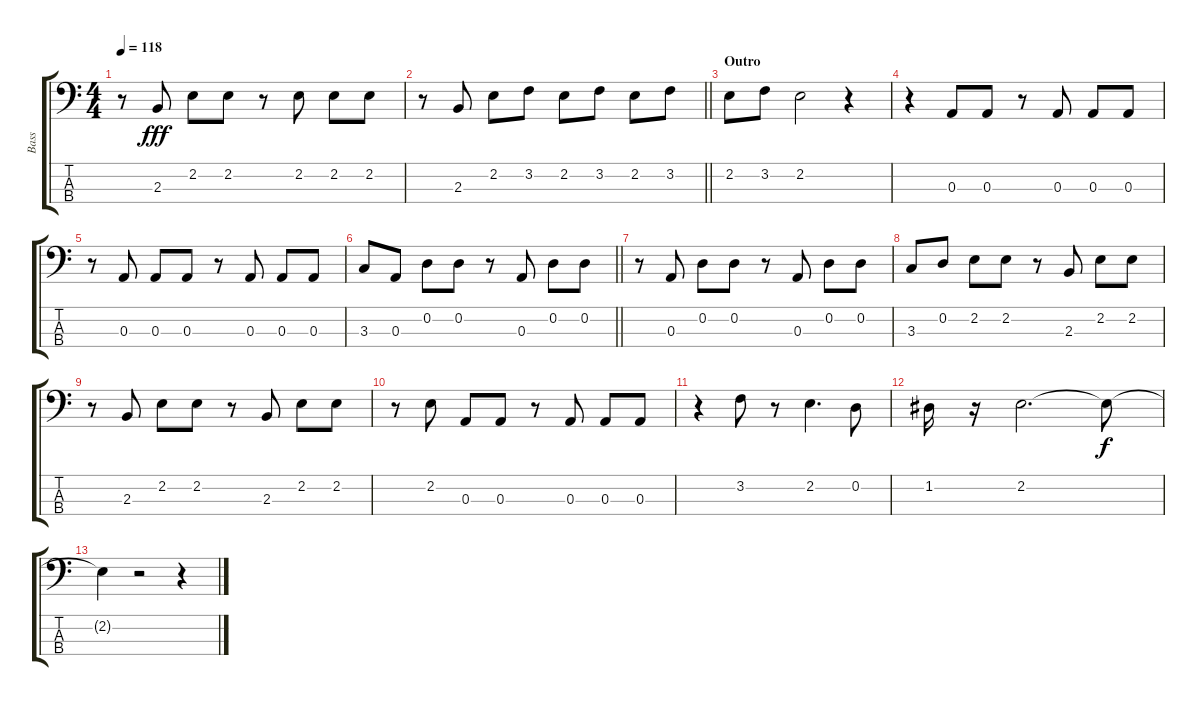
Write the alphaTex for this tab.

\track ("Bass" "Bass") {instrument electricbassfinger}
\staff {score tabs}
\tuning (G2 D2 A1 E1) {hide}
\ts (4 4)
\tempo 118
\clef f4
\ks c
r.8{dy fff} 2.3.8 2.2.8 2.2.8 r.8 2.2.8 2.2.8 2.2.8 |
\barLineRight lightlight
r.8 2.3.8 2.2.8 3.2.8 2.2.8 3.2.8 2.2.8 3.2.8 |
\section ("" "Outro")
2.2.8 3.2.8 2.2.2 r.4 |
r.4 0.3.8 0.3.8 r.8 0.3.8 0.3.8 0.3.8 |
r.8 0.3.8 0.3.8 0.3.8 r.8 0.3.8 0.3.8 0.3.8 |
\barLineRight lightlight
3.3.8 0.3.8 0.2.8 0.2.8 r.8 0.3.8 0.2.8 0.2.8 |
r.8 0.3.8 0.2.8 0.2.8 r.8 0.3.8 0.2.8 0.2.8 |
3.3.8 0.2.8 2.2.8 2.2.8 r.8 2.3.8 2.2.8 2.2.8 |
r.8 2.3.8 2.2.8 2.2.8 r.8 2.3.8 2.2.8 2.2.8 |
r.8 2.2.8 0.3.8 0.3.8 r.8 0.3.8 0.3.8 0.3.8 |
r.4 3.2.8 r.8 2.2.4{d} 0.2.8 |
1.2.16 r.16 2.2.2{d} 2.2{t}.8{dy f} |
2.2{t}.4 r.2 r.4
